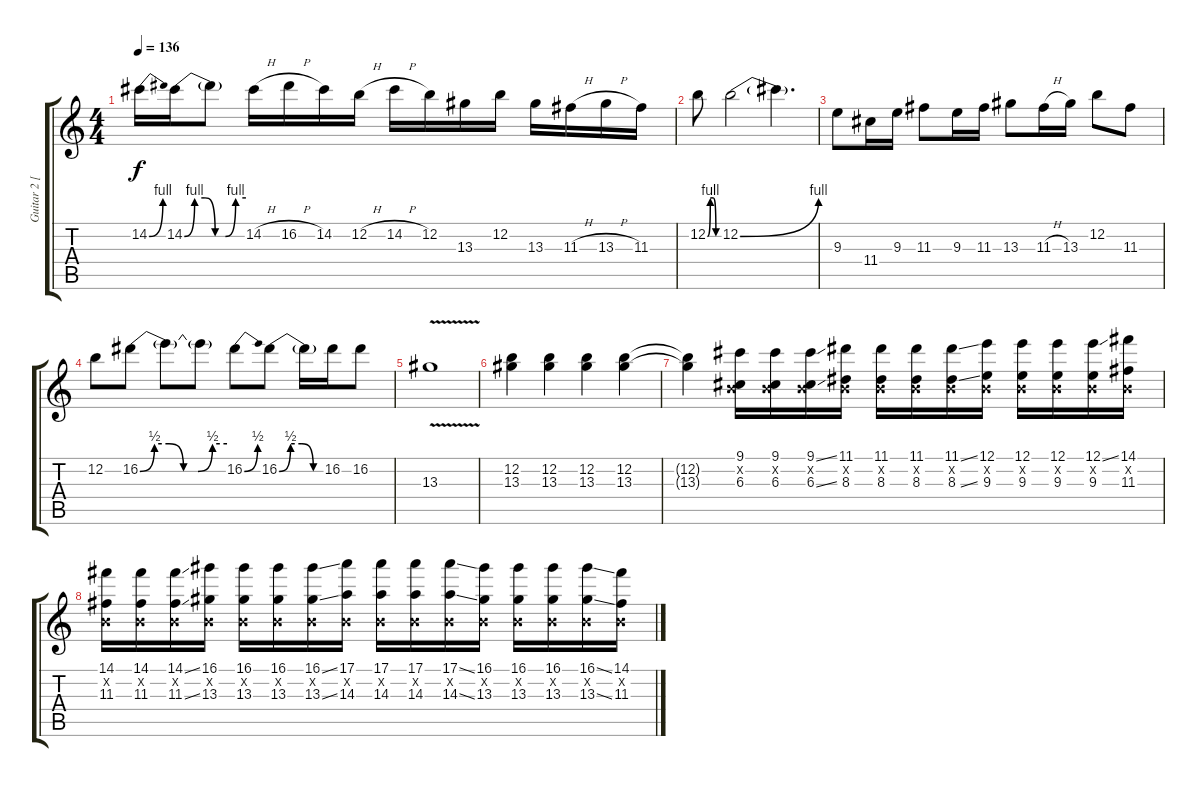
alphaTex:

\track ("Guitar 2 [Lead]" "Guitar 2 [") {instrument distortionguitar}
\staff {score tabs}
\tuning (E4 B3 G3 D3 A2 E2) {hide}
\ts (4 4)
\tempo 136
\clef g2
\ks c
14.2{be (bend 0 0 60 4)}.16{dy f} 14.2{be (custom 0 0 10 4 20 4 30 0 40 0 50 4 60 4)}.16 14.2{t}.8 14.2{h}.16 16.2{h}.16 14.2.16 12.2{h}.16 14.2{h}.16 12.2.16 13.3.16 12.2.16 13.3.16 11.3{h}.16 13.3{h}.16 11.3.16 |
12.2{be (custom 0 0 15 4 30 4 45 0 60 0)}.8 12.2{be (bend 0 0 60 4)}.2 12.2{t}.4{d} |
9.3.8 11.4.16 9.3.16 11.3.8 9.3.16 11.3.16 13.3.8 11.3{h}.16 13.3.16 12.2.8 11.3.8 |
12.2.8 16.2{be (custom 0 0 10 2 20 2 30 0 40 0 50 2 60 2)}.8 16.2{t}.8 16.2{t}.8 16.2{be (bend 0 0 60 2)}.8 16.2{be (custom 0 0 15 2 30 2 45 0 60 0)}.8 16.2{t}.16 16.2.16 16.2.8 |
13.3{v}.1 |
(12.2 13.3).4 (12.2 13.3).4 (12.2 13.3).4 (12.2 13.3).4 |
(12.2{t} 13.3{t}).4 (9.1 0.2{x} 6.3).16 (9.1 0.2{x} 6.3).16 (9.1{ss} 0.2{x} 6.3{ss}).16 (11.1 0.2{x} 8.3).16 (11.1 0.2{x} 8.3).16 (11.1 0.2{x} 8.3).16 (11.1{ss} 0.2{x} 8.3{ss}).16 (12.1 0.2{x} 9.3).16 (12.1 0.2{x} 9.3).16 (12.1 0.2{x} 9.3).16 (12.1{ss} 0.2{x} 9.3).16 (14.1 0.2{x} 11.3).16 |
(14.1 0.2{x} 11.3).16 (14.1 0.2{x} 11.3).16 (14.1{ss} 0.2{x} 11.3{ss}).16 (16.1 0.2{x} 13.3).16 (16.1 0.2{x} 13.3).16 (16.1 0.2{x} 13.3).16 (16.1{ss} 0.2{x} 13.3{ss}).16 (17.1 0.2{x} 14.3).16 (17.1 0.2{x} 14.3).16 (17.1 0.2{x} 14.3).16 (17.1{ss} 0.2{x} 14.3{ss}).16 (16.1 0.2{x} 13.3).16 (16.1 0.2{x} 13.3).16 (16.1 0.2{x} 13.3).16 (16.1{ss} 0.2{x} 13.3{ss}).16 (14.1 0.2{x} 11.3).16
